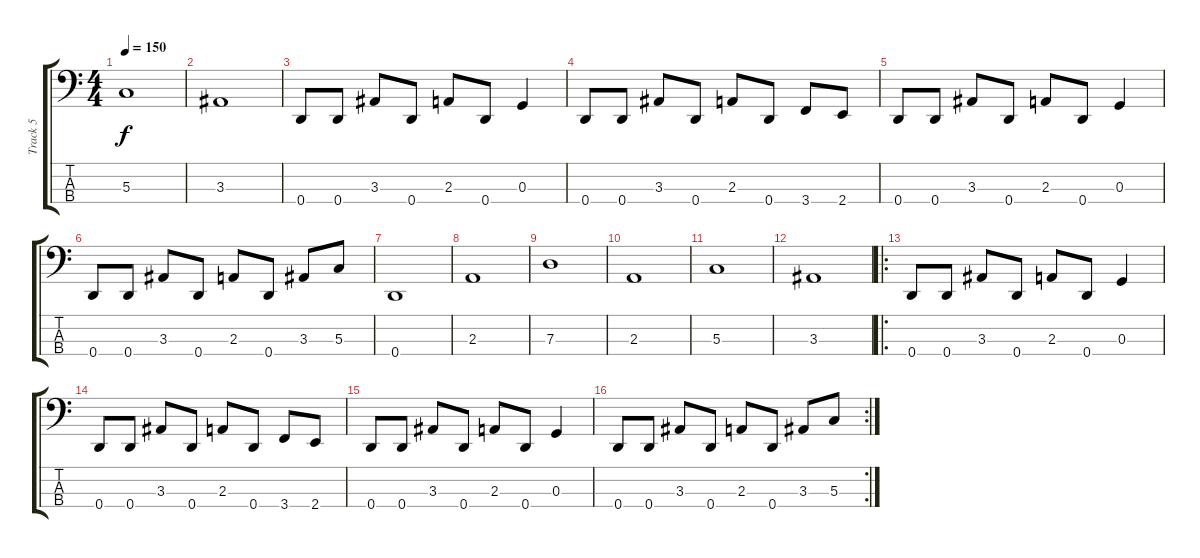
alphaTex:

\track ("Track 5" "Track 5") {instrument electricbasspick}
\staff {score tabs}
\tuning (F2 C2 G1 D1) {hide}
\ts (4 4)
\tempo 150
\clef f4
\ks c
5.3.1{dy f} |
3.3.1 |
0.4.8 0.4.8 3.3.8 0.4.8 2.3.8 0.4.8 0.3.4 |
0.4.8 0.4.8 3.3.8 0.4.8 2.3.8 0.4.8 3.4.8 2.4.8 |
0.4.8 0.4.8 3.3.8 0.4.8 2.3.8 0.4.8 0.3.4 |
0.4.8 0.4.8 3.3.8 0.4.8 2.3.8 0.4.8 3.3.8 5.3.8 |
0.4.1 |
2.3.1 |
7.3.1 |
2.3.1 |
5.3.1 |
3.3.1 |
\ro
0.4.8 0.4.8 3.3.8 0.4.8 2.3.8 0.4.8 0.3.4 |
0.4.8 0.4.8 3.3.8 0.4.8 2.3.8 0.4.8 3.4.8 2.4.8 |
0.4.8 0.4.8 3.3.8 0.4.8 2.3.8 0.4.8 0.3.4 |
\rc 2
0.4.8 0.4.8 3.3.8 0.4.8 2.3.8 0.4.8 3.3.8 5.3.8
